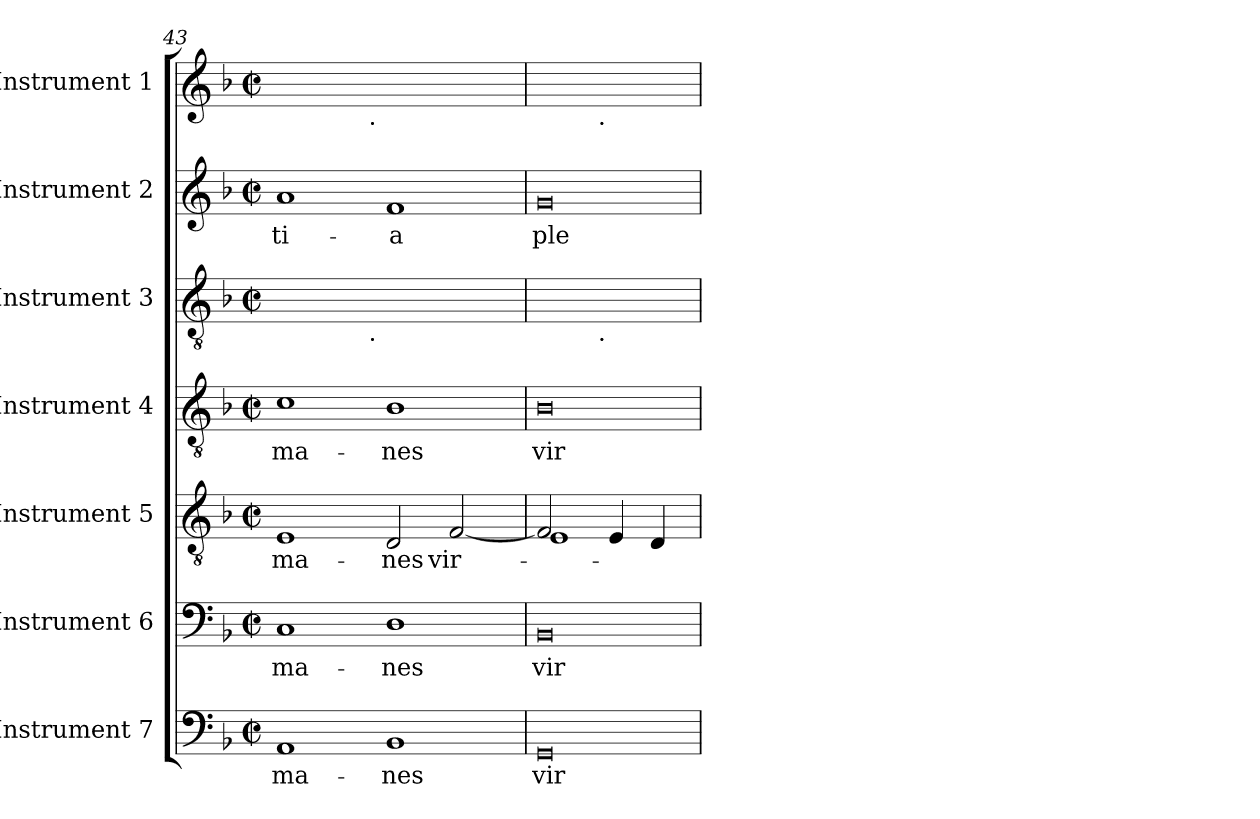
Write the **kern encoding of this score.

**kern	**text	**kern	**text	**kern	**text	**kern	**text	**kern	**kern	**text	**kern
*part7	*part7	*part6	*part6	*part5	*part5	*part4	*part4	*part3	*part2	*part2	*part1
*staff7	*staff7	*staff6	*staff6	*staff5	*staff5	*staff4	*staff4	*staff3	*staff2	*staff2	*staff1
*I"Instrument 7	*	*I"Instrument 6	*	*I"Instrument 5	*	*I"Instrument 4	*	*I"Instrument 3	*I"Instrument 2	*	*I"Instrument 1
*clefF4	*	*clefF4	*	*clefGv2	*	*clefGv2	*	*clefGv2	*clefG2	*	*clefG2
*k[b-]	*	*k[b-]	*	*k[b-]	*	*k[b-]	*	*k[b-]	*k[b-]	*	*k[b-]
*F:	*	*F:	*	*F:	*	*F:	*	*F:	*F:	*	*F:
*M2/2	*	*M2/2	*	*M2/2	*	*M2/2	*	*M2/2	*M2/2	*	*M2/2
*met(c|)	*	*met(c|)	*	*met(c|)	*	*met(c|)	*	*met(c|)	*met(c|)	*	*met(c|)
=43	=43	=43	=43	=43	=43	=43	=43	=43	=43	=43	=43
!	!LO:LY:b:cj	!	!LO:LY:b:cj	!	!LO:LY:b:cj	!	!LO:LY:b:cj	!	!	!LO:LY:b:cj	!
1AA	-ma-	1C	-ma-	1E	-ma-	1c	-ma-	2...ryy	1a	-ti-	2...ryy
!	!	!	!	!	!	!	!	!	!	!	!LO:TX:b:t=.
!	!	!	!	!	!	!	!	!LO:TX:b:t=.	!	!	!
.	.	.	.	.	.	.	.	1ryy	.	.	1ryy
!	!LO:LY:b:cj	!	!LO:LY:b:cj	!	!LO:LY:b:cj	!	!LO:LY:b:cj	!	!	!LO:LY:b:cj	!
1BB-	-nes	1D	-nes	2D/	-nes	1B-	-nes	.	1f	-a	.
!	!	!	!	!	!LO:LY:b:cj	!	!	!	!	!	!
.	.	.	.	[<2F/	vir-	.	.	.	.	.	.
.	.	.	.	.	.	.	.	16ryy	.	.	16ryy
=44	=44	=44	=44	=44	=44	=44	=44	=44	=44	=44	=44
!LO:N:vis=0	!LO:LY:b:cj	!LO:N:vis=0	!LO:LY:b:cj	!	!	!LO:N:vis=0	!LO:LY:b:cj	!	!LO:N:vis=0	!LO:LY:b:cj	!
*	*	*	*	*^	*	*	*	*	*	*	*
1GG	vir-	1BB-	vir-	2F/]	1E	.	1B-	vir-	4...ryy	1g	ple-	4...ryy
!	!	!	!	!	!	!	!	!	!	!	!	!LO:TX:b:t=.
!	!	!	!	!	!	!	!	!	!LO:TX:b:t=.	!	!	!
.	.	.	.	.	.	.	.	.	2ryy	.	.	2ryy
.	.	.	.	4E/	.	.	.	.	.	.	.	.
.	.	.	.	4D/	.	.	.	.	.	.	.	.
.	.	.	.	.	.	.	.	.	32ryy	.	.	32ryy
*	*	*	*	*v	*v	*	*	*	*	*	*	*
=	=	=	=	=	=	=	=	=	=	=	=
*-	*-	*-	*-	*-	*-	*-	*-	*-	*-	*-	*-
